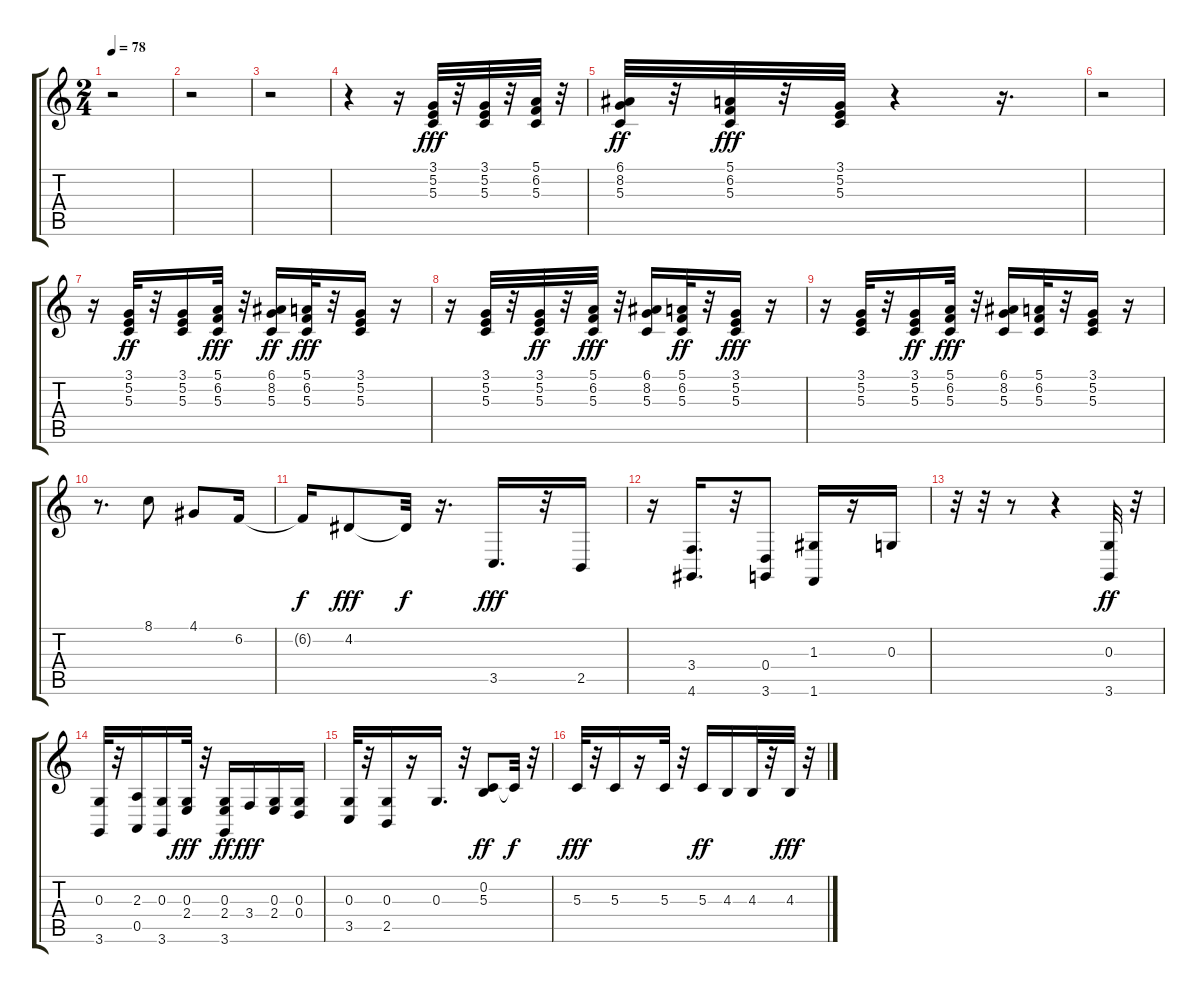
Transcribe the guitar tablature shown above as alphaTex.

\track "" {instrument synthbrass1}
\staff {score tabs}
\tuning (E4 B3 G3 D3 A2 E2) {hide}
\ts (2 4)
\tempo 78
\clef g2
\ks c
r.2{dy f} |
r.2 |
r.2 |
r.4 r.16 (3.1 5.2 5.3).32{dy fff} r.32 (3.1 5.2 5.3).32 r.32 (5.1 6.2 5.3).32 r.32 |
(6.1 8.2 5.3).32{dy ff} r.32 (5.1 6.2 5.3).32{dy fff} r.32 (3.1 5.2 5.3).32 r.4 r.16{d} |
r.2 |
r.16 (3.1 5.2 5.3).32{dy ff} r.32 (3.1 5.2 5.3).16 (5.1 6.2 5.3).32{dy fff} r.32 (6.1 8.2 5.3).16{dy ff} (5.1 6.2 5.3).32{dy fff} r.32 (3.1 5.2 5.3).16 r.16 |
r.16 (3.1 5.2 5.3).32 r.32 (3.1 5.2 5.3).32{dy ff} r.32 (5.1 6.2 5.3).32{dy fff} r.32 (6.1 8.2 5.3).16 (5.1 6.2 5.3).32{dy ff} r.32 (3.1 5.2 5.3).16{dy fff} r.16 |
r.16 (3.1 5.2 5.3).32 r.32 (3.1 5.2 5.3).16{dy ff} (5.1 6.2 5.3).32{dy fff} r.32 (6.1 8.2 5.3).16 (5.1 6.2 5.3).32 r.32 (3.1 5.2 5.3).16 r.16 |
r.8{d} 8.1.8 4.1.8 6.2.16 |
6.2{t}.16{dy f} 4.2.8{dy fff} 4.2{t}.32{dy f} r.16{d} 3.5.16{d dy fff} r.32 2.5.16 |
r.16 (3.4 4.6).16{d} r.32 (0.4 3.6).8 (1.3 1.6).16 r.16 0.3.16 |
r.32 r.32 r.8 r.4 (0.3 3.6).32{dy ff} r.32 |
(0.3 3.6).32 r.32 (2.3 0.5).16 (0.3 3.6).16 (0.3 2.4).32{dy fff} r.32 (0.3 2.4 3.6).16{dy ff} 3.4.16{dy fff} (0.3 2.4).16 (0.3 0.4).16 |
(0.3 3.5).32 r.32 (0.3 2.5).16 r.16 0.3.16{d} r.32 (0.2 5.3).8{dy ff} 5.3{t}.32{dy f} r.32 |
5.3.32{dy fff} r.32 5.3.16 r.16 5.3.32 r.32 5.3.16{dy ff} 4.3.16 4.3.32 r.32 4.3.32{dy fff} r.32
